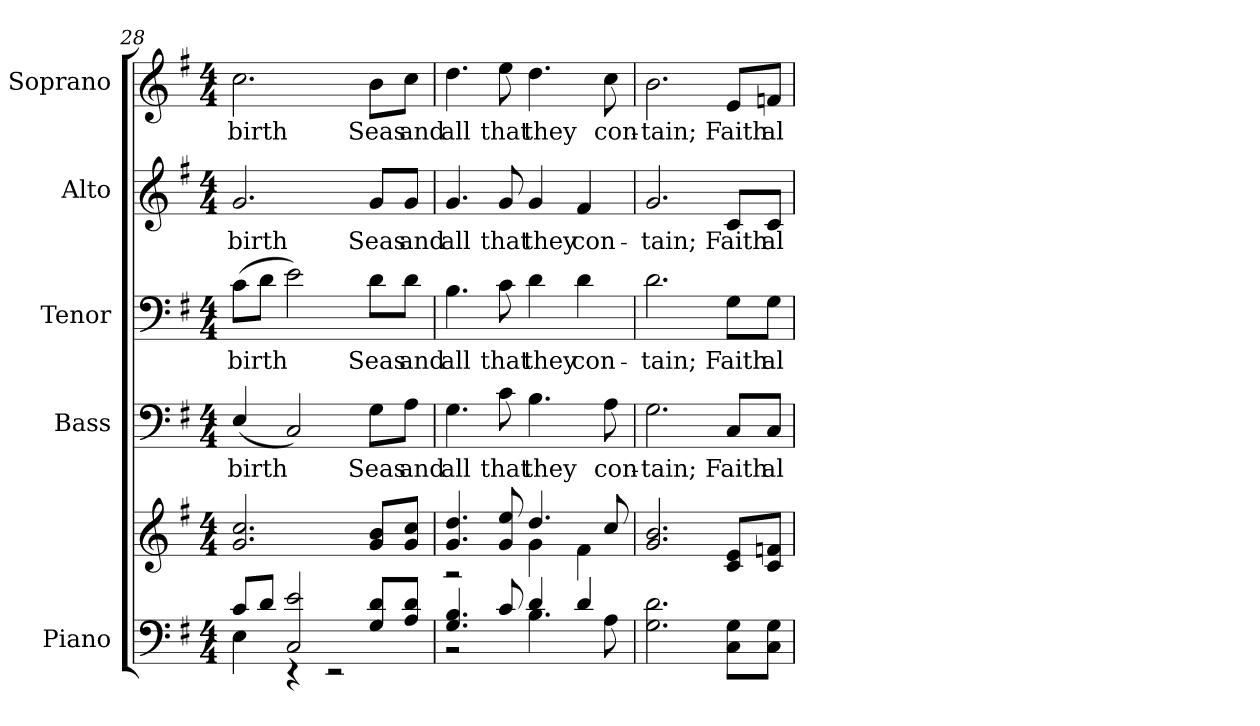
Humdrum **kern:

**kern	**kern	**kern	**text	**kern	**text	**kern	**text	**kern	**text
*part5	*part5	*part4	*part4	*part3	*part3	*part2	*part2	*part1	*part1
*staff6	*staff5	*staff4	*staff4	*staff3	*staff3	*staff2	*staff2	*staff1	*staff1
*I"Piano	*	*I"Bass	*	*I"Tenor	*	*I"Alto	*	*I"Soprano	*
*I'Pno.	*	*I'B.	*	*I'T.	*	*I'A.	*	*I'S.	*
!!LO:PB:g=z
*clefF4	*clefG2	*clefF4	*	*clefF4	*	*clefG2	*	*clefG2	*
*k[f#]	*k[f#]	*k[f#]	*	*k[f#]	*	*k[f#]	*	*k[f#]	*
*G:	*G:	*G:	*	*G:	*	*G:	*	*G:	*
*M4/4	*M4/4	*M4/4	*	*M4/4	*	*M4/4	*	*M4/4	*
=28	=28	=28	=28	=28	=28	=28	=28	=28	=28
*^	*	*	*	*	*	*	*	*	*
!	!	!	!	!LO:LY:b:color=#000000	!	!	!	!	!	!
!	!	!	!	!	!	!LO:LY:b:color=#000000	!	!	!	!
!	!	!	!	!	!	!	!	!LO:LY:b:color=#000000	!	!
!	!	!	!	!	!	!	!	!	!	!LO:LY:b:color=#000000
8ci/L	4Ei\	2.gi/ 2.cci	(4Ei/	birth	(8ci\L	birth	2.gi/	birth	2.cci\	birth
8di/J	.	.	.	.	8di\J	.	.	.	.	.
2Ci/ 2ei	4r	.	2Ci/)	.	2ei\)	.	.	.	.	.
.	2r	.	.	.	.	.	.	.	.	.
!	!	!	!	!LO:LY:b:color=#000000	!	!	!	!	!	!
!	!	!	!	!	!	!LO:LY:b:color=#000000	!	!	!	!
!	!	!	!	!	!	!	!	!LO:LY:b:color=#000000	!	!
!	!	!	!	!	!	!	!	!	!	!LO:LY:b:color=#000000
8Gi/ 8diL	.	8gi/ 8biL	8Gi\L	Seas	8di\L	Seas	8gi/L	Seas	8bi\L	Seas
!	!	!	!	!LO:LY:b:color=#000000	!	!	!	!	!	!
!	!	!	!	!	!	!LO:LY:b:color=#000000	!	!	!	!
!	!	!	!	!	!	!	!	!LO:LY:b:color=#000000	!	!
!	!	!	!	!	!	!	!	!	!	!LO:LY:b:color=#000000
8Ai/ 8diJ	.	8gi/ 8cciJ	8Ai\J	and	8di\J	and	8gi/J	and	8cci\J	and
=29	=29	=29	=29	=29	=29	=29	=29	=29	=29	=29
*	*	*^	*	*	*	*	*	*	*	*
!	!	!	!	!	!LO:LY:b:color=#000000	!	!	!	!	!	!
!	!	!	!	!	!	!	!LO:LY:b:color=#000000	!	!	!	!
!	!	!	!	!	!	!	!	!	!LO:LY:b:color=#000000	!	!
!	!	!	!	!	!	!	!	!	!	!	!LO:LY:b:color=#000000
4.Gi/ 4.Bi	2r	4.gi/ 4.ddi	2r	4.Gi\	all	4.Bi\	all	4.gi/	all	4.ddi\	all
!	!	!	!	!	!LO:LY:b:color=#000000	!	!	!	!	!	!
!	!	!	!	!	!	!	!LO:LY:b:color=#000000	!	!	!	!
!	!	!	!	!	!	!	!	!	!LO:LY:b:color=#000000	!	!
!	!	!	!	!	!	!	!	!	!	!	!LO:LY:b:color=#000000
8ci/	.	8gi/ 8eei	.	8ci\	that	8ci\	that	8gi/	that	8eei\	that
!	!	!	!	!	!LO:LY:b:color=#000000	!	!	!	!	!	!
!	!	!	!	!	!	!	!LO:LY:b:color=#000000	!	!	!	!
!	!	!	!	!	!	!	!	!	!LO:LY:b:color=#000000	!	!
!	!	!	!	!	!	!	!	!	!	!	!LO:LY:b:color=#000000
4di/	4.Bi\	4.ddi/	4gi\	4.Bi\	they	4di\	they	4gi/	they	4.ddi\	they
!	!	!	!	!	!	!	!LO:LY:b:color=#000000	!	!	!	!
!	!	!	!	!	!	!	!	!	!LO:LY:b:color=#000000	!	!
4di/	.	.	4f#i\	.	.	4di\	con-	4f#i/	con-	.	.
!	!	!	!	!	!LO:LY:b:color=#000000	!	!	!	!	!	!
!	!	!	!	!	!	!	!	!	!	!	!LO:LY:b:color=#000000
.	8Ai\	8cci/	.	8Ai\	con-	.	.	.	.	8cci\	con-
*v	*v	*	*	*	*	*	*	*	*	*	*
*	*v	*v	*	*	*	*	*	*	*	*
!!LO:PB:g=z
=30	=30	=30	=30	=30	=30	=30	=30	=30	=30
*^	*	*	*	*	*	*	*	*	*
!	!	!	!	!LO:LY:b:color=#000000	!	!	!	!	!	!
*v	*v	*	*	*	*	*	*	*	*	*
*^	*	*	*	*	*	*	*	*	*
!	!	!	!	!	!	!LO:LY:b:color=#000000	!	!	!	!
*v	*v	*	*	*	*	*	*	*	*	*
*^	*	*	*	*	*	*	*	*	*
!	!	!	!	!	!	!	!	!LO:LY:b:color=#000000	!	!
*v	*v	*	*	*	*	*	*	*	*	*
*^	*	*	*	*	*	*	*	*	*
!	!	!	!	!	!	!	!	!	!	!LO:LY:b:color=#000000
*v	*v	*	*	*	*	*	*	*	*	*
2.Gi\ 2.di	2.gi/ 2.bi	2.Gi\	-tain;	2.di\	-tain;	2.gi/	-tain;	2.bi\	-tain;
!	!	!	!LO:LY:b:color=#000000	!	!	!	!	!	!
!	!	!	!	!	!LO:LY:b:color=#000000	!	!	!	!
!	!	!	!	!	!	!	!LO:LY:b:color=#000000	!	!
!	!	!	!	!	!	!	!	!	!LO:LY:b:color=#000000
8Ci\ 8GiL	8ci/ 8eiL	8Ci/L	Faith	8Gi\L	Faith	8ci/L	Faith	8ei/L	Faith
!	!	!	!LO:LY:b:color=#000000	!	!	!	!	!	!
!	!	!	!	!	!LO:LY:b:color=#000000	!	!	!	!
!	!	!	!	!	!	!	!LO:LY:b:color=#000000	!	!
!	!	!	!	!	!	!	!	!	!LO:LY:b:color=#000000
8Ci\ 8GiJ	8ci/ 8fniJ	8Ci/J	al-	8Gi\J	al-	8ci/J	al-	8fni/J	al-
=	=	=	=	=	=	=	=	=	=
*-	*-	*-	*-	*-	*-	*-	*-	*-	*-
